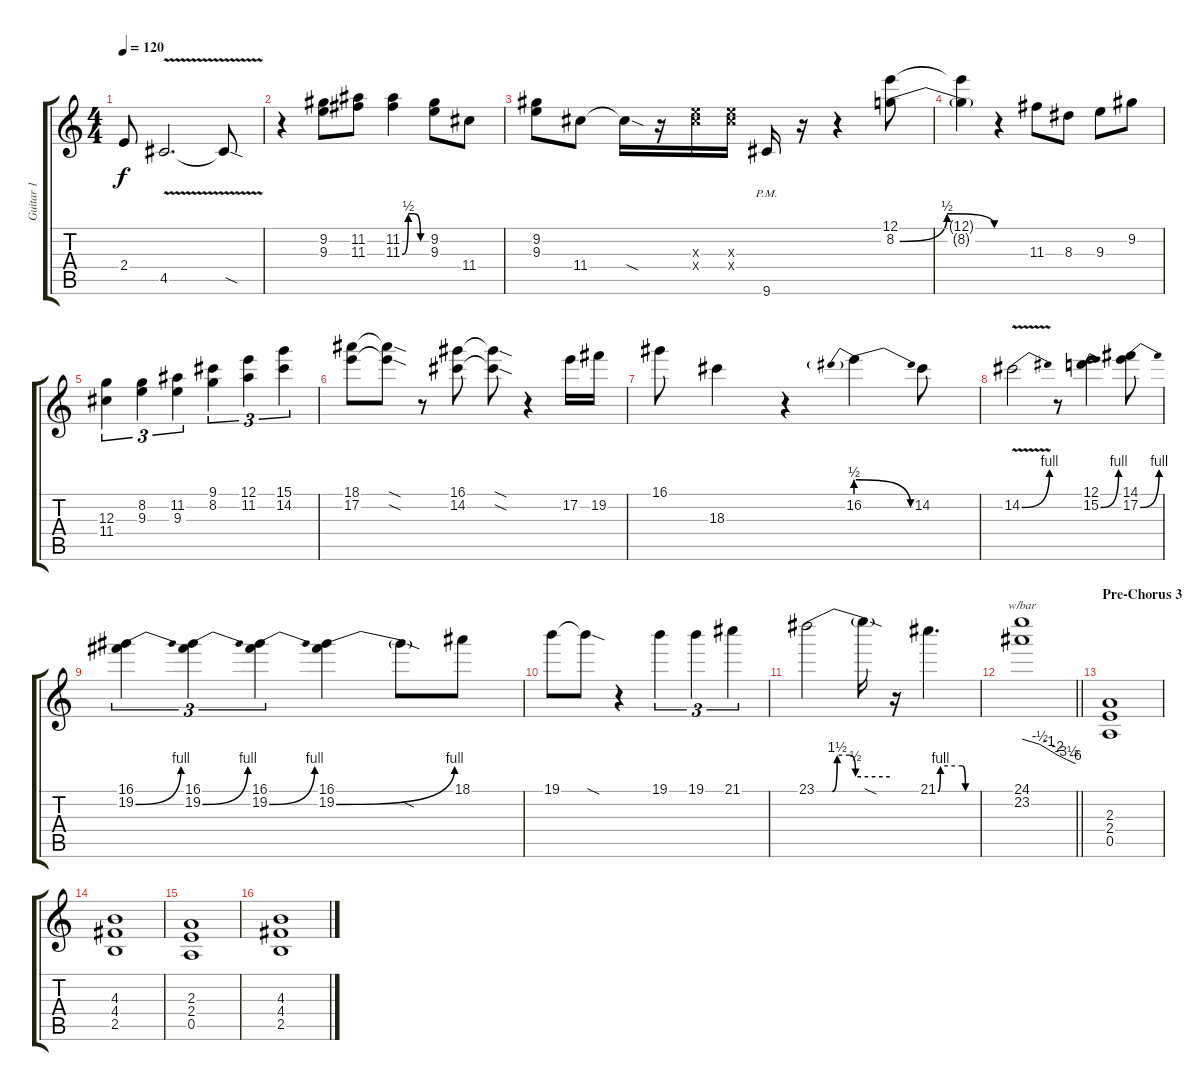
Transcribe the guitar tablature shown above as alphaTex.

\track ("Guitar 1" "Guitar 1") {instrument distortionguitar}
\staff {score tabs}
\tuning (E4 B3 G3 D3 A2 E2) {hide}
\ts (4 4)
\tempo 120
\clef g2
\ks c
2.4.8{dy f} 4.5{v}.2{d} 4.5{sod t}.8 |
r.4 (9.2 9.3).8 (11.2 11.3).8 (11.2 11.3{be (custom 0 0 15 2 30 2 45 0 60 0)}).4 (9.2 9.3).8 11.4.8 |
(9.2 9.3).8 11.4.8 11.4{sod t}.16 r.16 (9.3{x} 11.4{x}).16 (9.3{x} 11.4{x}).16 9.6{pm}.16 r.16 r.4 (12.1 8.2{be (bendrelease 0 0 15 2 50 2 60 0)}).8 |
(12.1{t} 8.2{t}).4 r.4 11.3.8 8.3.8 9.3.8 9.2.8 |
(12.3 11.4).4{tu (3 2)} (8.2 9.3).4{tu (3 2)} (11.2 9.3).4{tu (3 2)} (9.1 8.2).4{tu (3 2)} (12.1 11.2).4{tu (3 2)} (15.1 14.2).4{tu (3 2)} |
(18.1 17.2).8 (18.1{sod t} 17.2{sod t}).8 r.8 (16.1 14.2).8 (16.1{sod t} 14.2{sod t}).8 r.4 17.2.16 19.2.16 |
16.1.8 18.3.4 r.4 16.2{be (prebendrelease 0 2 60 0)}.4 14.2.8 |
14.2{be (bend 0 0 60 4) v}.2 r.8 (12.1 15.2{be (bend 0 0 60 4)}).4 (14.1 17.2{be (bend 0 0 60 4)}).8 |
(16.1 19.2{be (bend 0 0 60 4)}).4{tu (3 2)} (16.1 19.2{be (bend 0 0 60 4)}).4{tu (3 2)} (16.1 19.2{be (bend 0 0 60 4)}).4{tu (3 2)} (16.1 19.2{be (bend 0 0 60 4)}).4 19.2{sod t}.8 18.1.8 |
19.1.8 19.1{sod t}.8 r.4 19.1.4{tu (3 2)} 19.1.4{tu (3 2)} 21.1.4{tu (3 2)} |
23.1{be (custom 0 0 13 0 17 6 27 6 32 2 60 2)}.2 23.1{sod t}.16 r.16 21.1{be (custom 0 0 4 4 38 4 43 0 60 0)}.4{d} |
\barLineRight lightlight
(24.1 23.2).1{tbe (custom default 0 0 20 -2 30 -4 40 -8 50 -14 60 -24)} |
\section ("" "Pre-Chorus 3")
(2.3 2.4 0.5).1 |
(4.3 4.4 2.5).1 |
(2.3 2.4 0.5).1 |
(4.3 4.4 2.5).1
